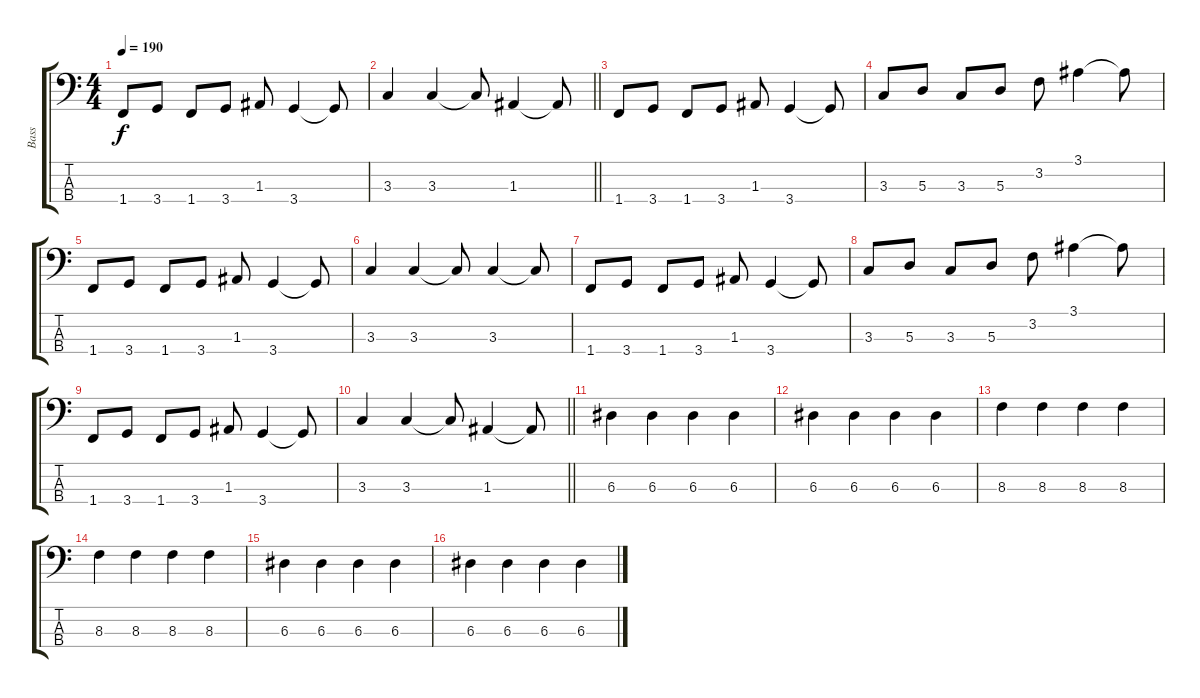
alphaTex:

\track ("Bass" "Bass") {instrument electricbassfinger}
\staff {score tabs}
\tuning (G2 D2 A1 E1) {hide}
\ts (4 4)
\tempo 190
\clef f4
\ks c
1.4.8{dy f} 3.4.8 1.4.8 3.4.8 1.3.8 3.4.4 3.4{t}.8 |
\barLineRight lightlight
3.3.4 3.3.4 3.3{t}.8 1.3.4 1.3{t}.8 |
1.4.8 3.4.8 1.4.8 3.4.8 1.3.8 3.4.4 3.4{t}.8 |
3.3.8 5.3.8 3.3.8 5.3.8 3.2.8 3.1.4 3.1{t}.8 |
1.4.8 3.4.8 1.4.8 3.4.8 1.3.8 3.4.4 3.4{t}.8 |
3.3.4 3.3.4 3.3{t}.8 3.3.4 3.3{t}.8 |
1.4.8 3.4.8 1.4.8 3.4.8 1.3.8 3.4.4 3.4{t}.8 |
3.3.8 5.3.8 3.3.8 5.3.8 3.2.8 3.1.4 3.1{t}.8 |
1.4.8 3.4.8 1.4.8 3.4.8 1.3.8 3.4.4 3.4{t}.8 |
\barLineRight lightlight
3.3.4 3.3.4 3.3{t}.8 1.3.4 1.3{t}.8 |
\section ("" "")
6.3.4 6.3.4 6.3.4 6.3.4 |
6.3.4 6.3.4 6.3.4 6.3.4 |
8.3.4 8.3.4 8.3.4 8.3.4 |
8.3.4 8.3.4 8.3.4 8.3.4 |
6.3.4 6.3.4 6.3.4 6.3.4 |
6.3.4 6.3.4 6.3.4 6.3.4
